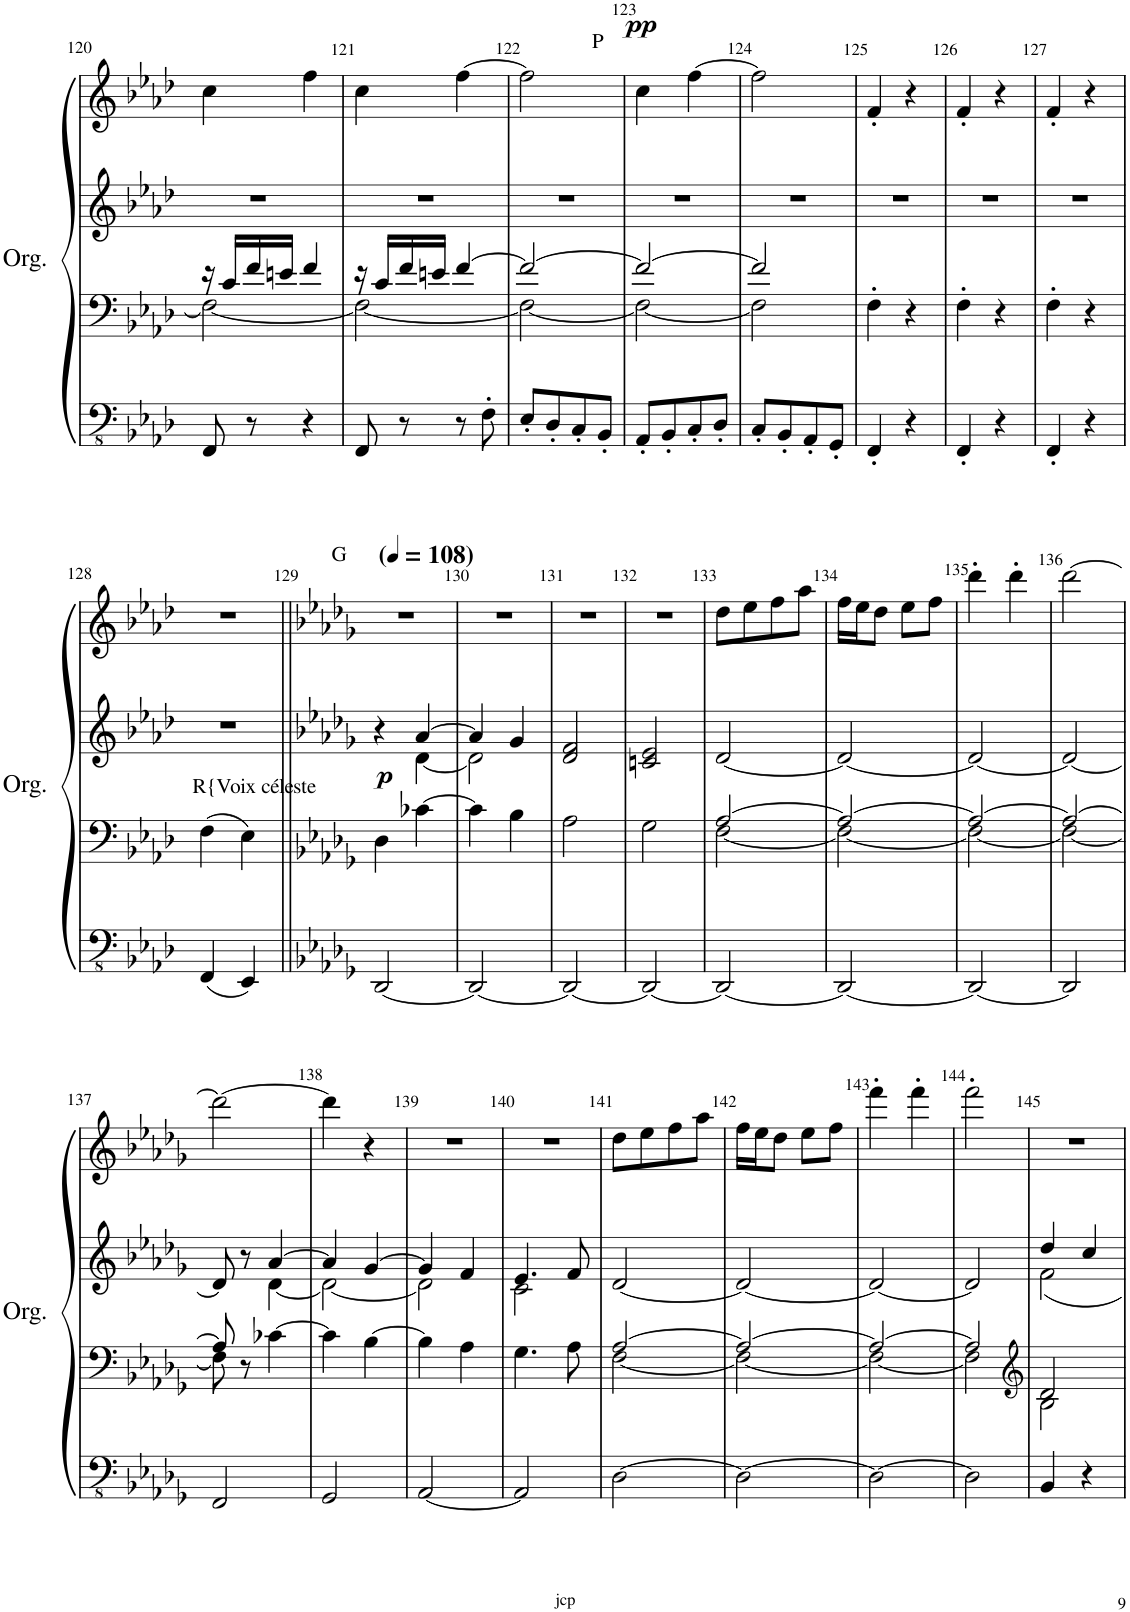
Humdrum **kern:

**kern	**kern	**kern	**kern	**dynam
*part1	*part1	*part1	*part1	*part1
*staff4	*staff3	*staff2	*staff1	*staff1/2/3/4
*I"Orgue à tuyaux	*	*	*	*
*I'Org.	*	*	*	*
!!LO:PB:g=z
*clefFv4	*clefF4	*clefG2	*clefG2	*
*k[b-e-a-d-]	*k[b-e-a-d-]	*k[b-e-a-d-]	*k[b-e-a-d-]	*
*M2/4	*M2/4	*M2/4	*M2/4	*
=120	=120	=120	=120	=120
*	*^	*	*	*
8FFF/	2F\_	16r	2r	4cc\	.
.	.	16c/LL	.	.	.
8r	.	16f/	.	.	.
.	.	16en/JJ	.	.	.
4r	.	4f/	.	4ff\	.
=121	=121	=121	=121	=121	=121
8FFF/	2F\_	16r	2r	4cc\	.
.	.	16c/LL	.	.	.
8r	.	16f/	.	.	.
.	.	16en/JJ	.	.	.
8r	.	[4f/	.	[4ff\	.
8FF'\	.	.	.	.	.
=122	=122	=122	=122	=122	=122
8EE-'/L	2F\_	2f/_	2r	2ff\]	.
8DD-'/	.	.	.	.	.
8CC'/	.	.	.	.	.
8BBB-'/J	.	.	.	.	.
=123	=123	=123	=123	=123	=123
!	!	!	!	!LO:TX:a:t=P	!
!	!	!	!	!	!LO:DY:a
8AAA-'/L	2F\_	2f/_	2r	4cc\	pp
8BBB-'/	.	.	.	.	.
8CC'/	.	.	.	[4ff\	.
8DD-'/J	.	.	.	.	.
=124	=124	=124	=124	=124	=124
8CC'/L	2F\]	2f/]	2r	2ff\]	.
8BBB-'/	.	.	.	.	.
8AAA-'/	.	.	.	.	.
8GGG'/J	.	.	.	.	.
*	*v	*v	*	*	*
=125	=125	=125	=125	=125
4FFF'/	4F'\	2r	4f'/	.
4r	4r	.	4r	.
=126	=126	=126	=126	=126
4FFF'/	4F'\	2r	4f'/	.
4r	4r	.	4r	.
=127	=127	=127	=127	=127
4FFF'/	4F'\	2r	4f'/	.
4r	4r	.	4r	.
!!LO:LB:g=z
=128	=128	=128	=128	=128
!	!LO:TX:a:t=R{Voix céleste	!	!	!
4FFF/	4F\	2r	2r	.
4EEE-/	4E-\	.	.	.
=129||	=129||	=129||	=129||	=129||
*k[b-e-a-d-g-]	*k[b-e-a-d-g-]	*k[b-e-a-d-g-]	*k[b-e-a-d-g-]	*
*	*	*	*MM108	*
*	*	*^	*	*
!	!	!	!	!LO:TX:a:t=G	!
!	!	!	!	!	!LO:DY:b=2
[2DDD-/	4D-\	4r	4ryy	2r	p
.	[4c-X\	[4a-/	[4d-\	.	.
=130	=130	=130	=130	=130	=130
2DDD-/_	4c-\]	4a-/]	2d-\]	2r	.
.	4B-\	4g-/	.	.	.
*	*	*v	*v	*	*
=131	=131	=131	=131	=131
2DDD-/_	2A-\	2d-/ 2f/	2r	.
=132	=132	=132	=132	=132
2DDD-/_	2G-\	2cn/ 2e-/	2r	.
=133	=133	=133	=133	=133
*	*^	*	*	*
2DDD-/_	[2F\	[2A-/	[2d-/	8dd-\L	.
.	.	.	.	8ee-\	.
.	.	.	.	8ff\	.
.	.	.	.	8aa-\J	.
=134	=134	=134	=134	=134	=134
2DDD-/_	2F\_	2A-/_	2d-/_	16ff\LL	.
.	.	.	.	16ee-\J	.
.	.	.	.	8dd-\J	.
.	.	.	.	8ee-\L	.
.	.	.	.	8ff\J	.
=135	=135	=135	=135	=135	=135
2DDD-/_	2F\_	2A-/_	2d-/_	4ddd-'\	.
.	.	.	.	4ddd-'\	.
=136	=136	=136	=136	=136	=136
2DDD-/]	2F\_	2A-/_	2d-/_	[2ddd-\	.
!!LO:LB:g=z
=137	=137	=137	=137	=137	=137
*	*	*	*^	*	*
2FFF/	8F\]	8A-/]	8d-/]	4ryy	2ddd-\_	.
.	4.ryy	8r	8r	.	.	.
.	.	[4c-X\	[4a-/	[4d-\	.	.
*	*v	*v	*	*	*	*
=138	=138	=138	=138	=138	=138
2GGG-/	4c-\]	4a-/]	2d-\_	4ddd-\]	.
.	[4B-\	[4g-/	.	4r	.
=139	=139	=139	=139	=139	=139
[2AAA-/	4B-\]	4g-/]	2d-\]	2r	.
.	4A-\	4f/	.	.	.
=140	=140	=140	=140	=140	=140
2AAA-/]	4.G-\	4.e-/	2c\	2r	.
.	8A-\	8f/	.	.	.
*	*	*v	*v	*	*
=141	=141	=141	=141	=141
*	*^	*	*	*
[2DD-\	[2F\	[2A-/	[2d-/	8dd-\L	.
.	.	.	.	8ee-\	.
.	.	.	.	8ff\	.
.	.	.	.	8aa-\J	.
=142	=142	=142	=142	=142	=142
2DD-\_	2F\_	2A-/_	2d-/_	16ff\LL	.
.	.	.	.	16ee-\J	.
.	.	.	.	8dd-\J	.
.	.	.	.	8ee-\L	.
.	.	.	.	8ff\J	.
=143	=143	=143	=143	=143	=143
2DD-\_	2F\_	2A-/_	2d-/_	4fff'\	.
.	.	.	.	4fff'\	.
=144	=144	=144	=144	=144	=144
2DD-\]	2F\]	2A-/]	2d-/]	2fff'\	.
=145	=145	=145	=145	=145	=145
*	*clefG2	*	*	*	*
*	*	*	*^	*	*
4BBB-/	2B-\	2d-/	4dd-/	2f\	2r	.
4r	.	.	4cc/	.	.	.
*	*v	*v	*	*	*	*
*	*	*v	*v	*	*
=	=	=	=	=
*-	*-	*-	*-	*-
